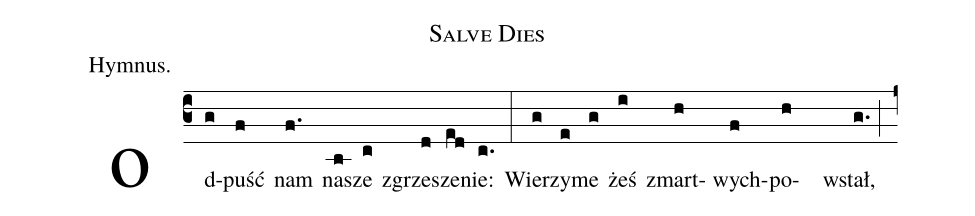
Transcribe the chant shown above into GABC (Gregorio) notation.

name: Salve Dies;
annotation: Hymnus.;
def-m1: \grealign;
%%
(c3) od(g)puść(f) nam(f.) na(b)sze(c) zgrze(d)sze(ed)nie:(c.) (:) Wier(g)zy(e)me(g) żeś(i) zmart(h[em1]/[8])wych(f[em1]/[7])po(h[em1]/[12])wstał,(g.[em1]) (;j+)
